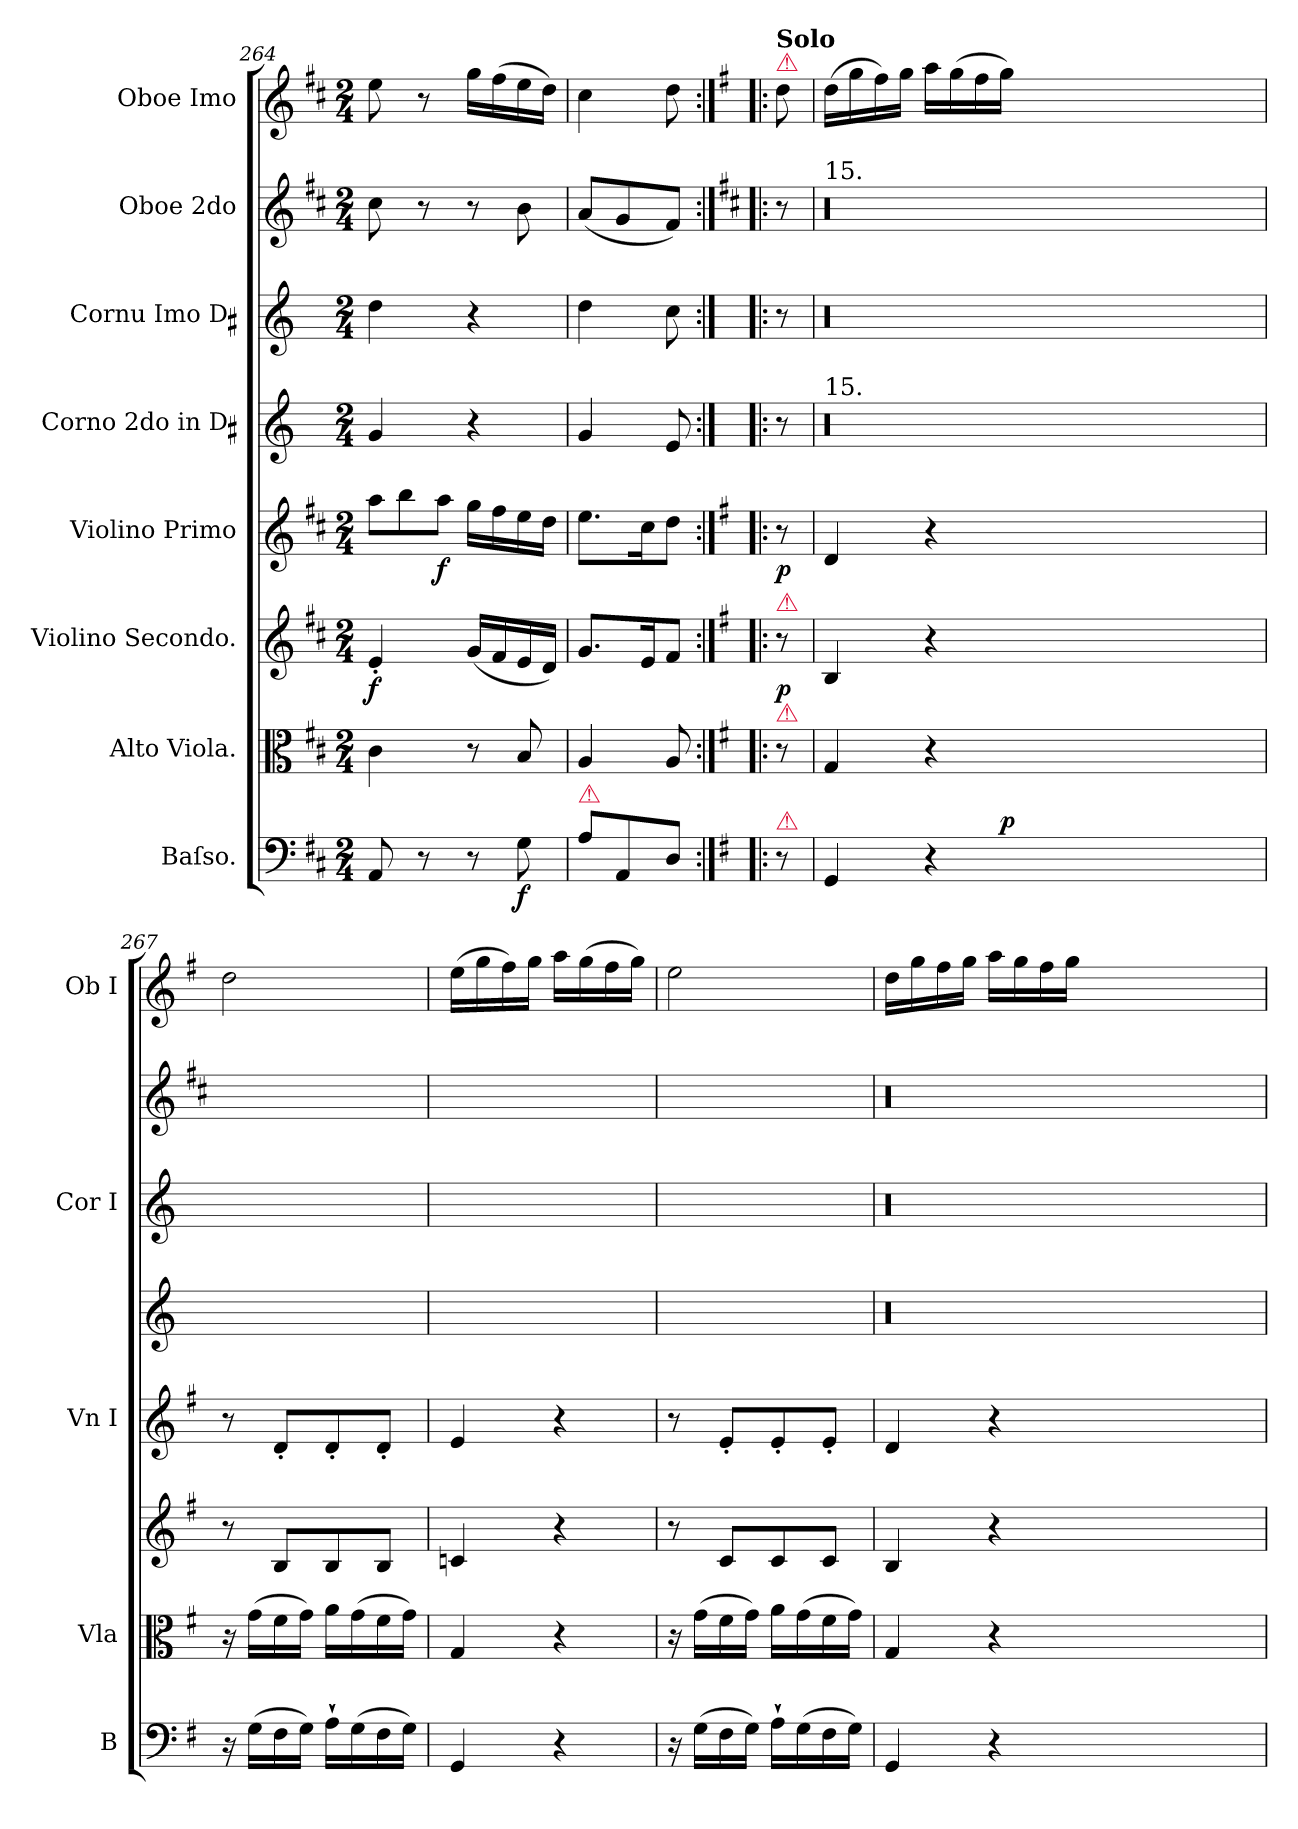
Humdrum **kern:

**kern	**dynam	**kern	**dynam	**kern	**dynam	**kern	**dynam	**kern	**kern	**kern	**dynam	**kern
*part8	*part8	*part7	*part7	*part6	*part6	*part5	*part5	*part4	*part3	*part2	*part2	*part1
*staff8	*staff8	*staff7	*staff7	*staff6	*staff6	*staff5	*staff5	*staff4	*staff3	*staff2	*staff2	*staff1
*I"Baſso.	*	*I"Alto Viola.	*	*I"Violino Secondo.	*	*I"Violino Primo	*	*I"Corno 2do in D#	*I"Cornu Imo D#	*I"Oboe 2do	*	*I"Oboe Imo
*I'B	*	*I'Vla	*	*	*	*I'Vn I	*	*	*I'Cor I	*	*	*I'Ob I
*clefF4	*	*clefC3	*	*clefG2	*	*clefG2	*	*clefG2	*clefG2	*clefG2	*	*clefG2
*	*	*	*	*	*	*	*	*ITrd-1c-2	*ITrd-1c-2	*	*	*
*k[f#c#]	*	*k[f#c#]	*	*k[f#c#]	*	*k[f#c#]	*	*k[f#c#]	*k[f#c#]	*k[f#c#]	*	*k[f#c#]
*D:	*	*D:	*	*D:	*	*D:	*	*D:	*D:	*D:	*	*D:
*M2/4	*	*M2/4	*	*M2/4	*	*M2/4	*	*M2/4	*M2/4	*M2/4	*	*M2/4
*	*	*	*	*	*	*Xtuplet	*	*	*	*	*	*
=264	=264	=264	=264	=264	=264	=264	=264	=264	=264	=264	=264	=264
8AA/	.	4c#\	.	4e'/	f	12aa\L	.	4a/	4ee\	8cc#\	.	8ee\
.	.	.	.	.	.	12bb\	.	.	.	.	.	.
8r	.	.	.	.	.	.	.	.	.	8r	.	8r
.	.	.	.	.	.	12aa\J	f	.	.	.	.	.
8r	.	8r	.	(16g/LL	.	16gg\LL	.	4r	4r	8r	.	16gg\LL
.	.	.	.	16f#/	.	16ff#\	.	.	.	.	.	(16ff#\
8G\	f	8B/	.	16e/	.	16ee\	.	.	.	8b\	for.	16ee\
.	.	.	.	16d/JJ)	.	16dd\JJ	.	.	.	.	.	16dd\JJ)
=265	=265	=265	=265	=265	=265	=265	=265	=265	=265	=265	=265	=265
!LO:TX:a:color=crimson:t=⚠	!	!	!	!	!	!	!	!	!	!	!	!
8A\L	.	4A/	.	8.g/L	.	8.ee\L	.	4a/	4ee\	(8a/L	.	4cc#\
8AA/	.	.	.	.	.	.	.	.	.	8g/	.	.
.	.	.	.	16e/K	.	16cc#\K	.	.	.	.	.	.
8D/J	.	8A/	.	8f#/J	.	8dd\J	.	8f#/	8dd\	8f#/J)	.	8dd\
=:|!|:	=:|!|:	=:|!|:	=:|!|:	=:|!|:	=:|!|:	=:|!|:	=:|!|:	=:|!|:	=:|!|:	=:|!|:	=:|!|:	=:|!|:
*k[f#]	*	*k[f#]	*	*k[f#]	*	*k[f#]	*	*	*	*	*	*k[f#]
*G:	*	*G:	*	*G:	*	*G:	*	*	*	*	*	*G:
!	!	!	!	!	!	!	!	!	!	!	!	!LO:TX:a:color=crimson:t=⚠
!	!	!	!	!	!	!	!	!	!	!	!	!LO:TX:a:B:t=Solo
!	!	!	!	!LO:TX:a:color=crimson:t=⚠	!	!	!	!	!	!	!	!
!	!	!LO:TX:a:color=crimson:t=⚠	!	!	!	!	!	!	!	!	!	!
!LO:TX:a:color=crimson:t=⚠	!	!	!	!	!	!	!	!	!	!	!	!
8r	.	8r	.	8r	p	8r	p	8r	8r	8r	.	8dd\
=266	=266	=266	=266	=266	=266	=266	=266	=266	=266	=266	=266	=266
!	!	!	!	!	!	!	!	!	!	!LO:TX:a:t=15.	!	!
!	!	!	!	!	!	!	!	!LO:TX:a:t=15.	!	!	!	!
!	!	!	!	!	!	!	!	!LO:N:vis=00	!LO:N:vis=00	!LO:N:vis=00	!	!
*^	*	*	*	*	*	*	*	*	*	*	*	*
4GG/	4..ryy	.	4G/	po.	4B/	.	4d/	.	0r	0r	0r	.	(16dd\LL
.	.	.	.	.	.	.	.	.	.	.	.	.	16gg\
.	.	.	.	.	.	.	.	.	.	.	.	.	16ff#\)
.	.	.	.	.	.	.	.	.	.	.	.	.	16gg\JJ
4r	.	.	4r	.	4r	.	4r	.	.	.	.	.	16aa\LL
.	.	.	.	.	.	.	.	.	.	.	.	.	(16gg\
.	.	.	.	.	.	.	.	.	.	.	.	.	16ff#\
!	!	!LO:DY:a	!	!	!	!	!	!	!	!	!	!	!
.	1ryy	p	.	.	.	.	.	.	.	.	.	.	16gg\JJ)
1.ryy	.	.	1.ryy	.	1.ryy	.	1.ryy	.	.	.	.	.	1.ryy
.	2ryy	.	.	.	.	.	.	.	.	.	.	.	.
.	16ryy	.	.	.	.	.	.	.	.	.	.	.	.
=267	=267	=267	=267	=267	=267	=267	=267	=267	=267	=267	=267	=267	=267
!LO:TX:b:B:t=violoncʒelli	!	!	!	!	!	!	!	!	!	!	!	!	!
*v	*v	*	*	*	*	*	*	*	*	*	*	*	*
16r	.	16r	.	8r	.	8r	.	2ryy	2ryy	2ryy	.	2dd\
(16G\LL	.	(16g\LL	.	.	.	.	.	.	.	.	.	.
16F#\	.	16f#\	.	8B/L	.	8d'/L	.	.	.	.	.	.
16G\JJ)	.	16g\JJ)	.	.	.	.	.	.	.	.	.	.
16A`\LL	.	16a\LL	.	8B/	.	8d'/	.	.	.	.	.	.
(16G\	.	(16g\	.	.	.	.	.	.	.	.	.	.
16F#\	.	16f#\	.	8B/J	.	8d'/J	.	.	.	.	.	.
16G\JJ)	.	16g\JJ)	.	.	.	.	.	.	.	.	.	.
=268	=268	=268	=268	=268	=268	=268	=268	=268	=268	=268	=268	=268
4GG/	.	4G/	.	4cn/	.	4e/	.	2ryy	2ryy	2ryy	.	(16ee\LL
.	.	.	.	.	.	.	.	.	.	.	.	16gg\
.	.	.	.	.	.	.	.	.	.	.	.	16ff#\)
.	.	.	.	.	.	.	.	.	.	.	.	16gg\JJ
4r	.	4r	.	4r	.	4r	.	.	.	.	.	16aa\LL
.	.	.	.	.	.	.	.	.	.	.	.	(16gg\
.	.	.	.	.	.	.	.	.	.	.	.	16ff#\
.	.	.	.	.	.	.	.	.	.	.	.	16gg\JJ)
=269	=269	=269	=269	=269	=269	=269	=269	=269	=269	=269	=269	=269
16r	.	16r	.	8r	.	8r	.	2ryy	2ryy	2ryy	.	2ee\
(16G\LL	.	(16g\LL	.	.	.	.	.	.	.	.	.	.
16F#\	.	16f#\	.	8c/L	.	8e'/L	.	.	.	.	.	.
16G\JJ)	.	16g\JJ)	.	.	.	.	.	.	.	.	.	.
16A`\LL	.	16a\LL	.	8c/	.	8e'/	.	.	.	.	.	.
(16G\	.	(16g\	.	.	.	.	.	.	.	.	.	.
16F#\	.	16f#\	.	8c/J	.	8e'/J	.	.	.	.	.	.
16G\JJ)	.	16g\JJ)	.	.	.	.	.	.	.	.	.	.
=270	=270	=270	=270	=270	=270	=270	=270	=270	=270	=270	=270	=270
!	!	!	!	!	!	!	!	!LO:N:vis=00	!LO:N:vis=00	!LO:N:vis=00	!	!
4GG/	.	4G/	.	4B/	.	4d/	.	0r	0r	0r	.	16dd\LL
.	.	.	.	.	.	.	.	.	.	.	.	16gg\
.	.	.	.	.	.	.	.	.	.	.	.	16ff#\
.	.	.	.	.	.	.	.	.	.	.	.	16gg\JJ
4r	.	4r	.	4r	.	4r	.	.	.	.	.	16aa\LL
.	.	.	.	.	.	.	.	.	.	.	.	16gg\
.	.	.	.	.	.	.	.	.	.	.	.	16ff#\
.	.	.	.	.	.	.	.	.	.	.	.	16gg\JJ
1.ryy	.	1.ryy	.	1.ryy	.	1.ryy	.	.	.	.	.	1.ryy
=	=	=	=	=	=	=	=	=	=	=	=	=
*-	*-	*-	*-	*-	*-	*-	*-	*-	*-	*-	*-	*-
